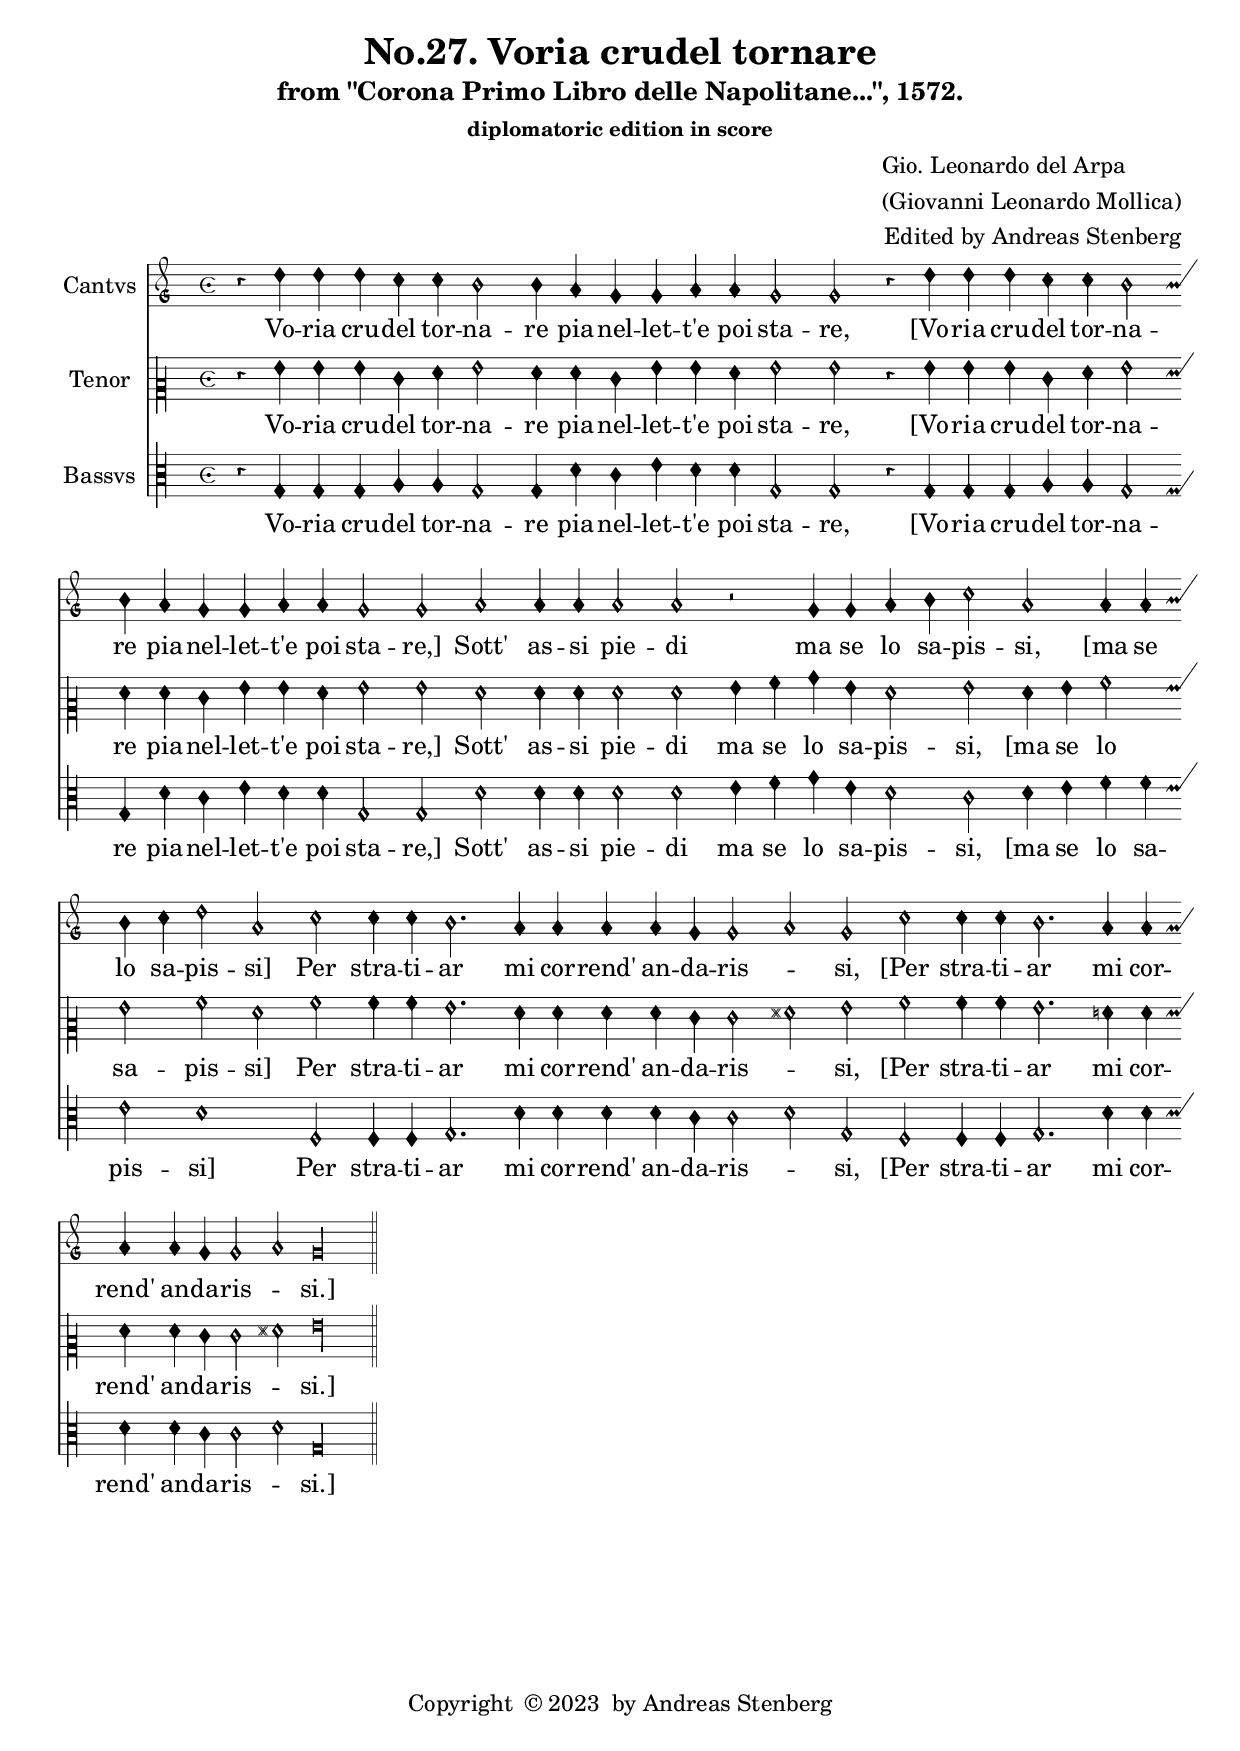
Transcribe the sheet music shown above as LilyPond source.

\version "2.20.0"
\language "deutsch"

\defineBarLine ":||:" #'(":||:" "" "")
\defineBarLine "||:" #'("||:" "" "")

ficta = { \set suggestAccidentals = ##t }

\header {

  title = "No.27. Voria crudel tornare"
  subtitle = "from \"Corona Primo Libro delle Napolitane...\", 1572."
  subsubtitle = "diplomatoric edition in score"
  composer = \markup \column { "Gio. Leonardo del Arpa" "(Giovanni Leonardo Mollica)" \vspace #0.5 }
  arranger = "Edited by Andreas Stenberg"
  poet = ""
  meter =""

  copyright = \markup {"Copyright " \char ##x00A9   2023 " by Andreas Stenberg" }
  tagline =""

}


global = {
  \autoBeamOff
  \override Staff.TimeSignature.style =#'mensural
  \override NoteHead.style = #'petrucci
  \override Flag.style =#'mensural
  \override Rest.style = #'mensural
  \override Staff.Accidental.glyph-name-alist =
  #alteration-mensural-glyph-name-alist
  \override Staff.BarLine.bar-extent = #'(-3.0 . 3.0)
  \accidentalStyle no-reset
  \key c \major
  \time 6/4
}

sopranoVoice = \relative c'' {

  %% to chose cleffing comment in and out as needed.
  \clef "petrucci-g"			%% orignal clefing
  %  \clef "petrucci-g"  		%% semi-moderniced clefing to facilitate reading
  \global
  \dynamicUp
  % Music follows here.
  \override Staff.BarLine.transparent =##t
  r4 d4 d4 d4 c4 c4
  h2 h4 a4 g4 g4

  a4 a4
  g2 g2
  r4 d'4 d4 d4 c4 c4
  h2 h4 a4 g4 g4

  a4 a4
  g2 g2
  a2 a4 a4
  a2 a2
  r2 g4 g4 a4 h4 c2

  a2 a4 a4 h4 c4
  d2 a2
  c2 c4 c4
  h2. a4 a4 a4

  a4 g4
  g2\melisma a2\melismaEnd g2
  c2 c4 c4
  h2. a4
  a4 a4 a4 g4

  g2\melisma a2\melismaEnd
  g\longa
  \once \revert Staff.BarLine.transparent
  \once  \override Staff.BarLine.bar-extent = #'(-3 . 3)
  \bar "||"

}

verseSopranoVoice = \lyricmode {
  % Lyrics follow here.
  Vo -- ria cru -- del tor -- na -- re pia -- nel -- let -- t'e poi sta -- re,
  [Vo -- ria cru -- del tor -- na -- re pia -- nel -- let -- t'e poi sta -- re,]
  Sott' as -- si pie -- di ma se lo sa -- pis -- si,
  [ma se lo sa -- pis -- si]
  Per stra -- ti -- ar mi cor -- rend' an -- da -- ris -- si,
  [Per stra -- ti -- ar mi cor -- rend' an -- da -- ris -- si.]
}

tenorVoice = \relative c' {

  %% to chose cleffing comment in and out as needed.
  \clef "petrucci-c2"			%% orignal clefing
  %  \clef "petrucci-g"  		%% semi-moderniced clefing to facilitate reading
  \global
  \dynamicUp
  % Music follows here.
  r4 g'4 g4 g4 e4 f4
  g2 f4 f4 e4 g4

  g4 f4
  g2 g2
  r4 g4 g4 g4 e4 f4
  g2 f4 f4 e4 g4 g4 f4

  g2 g2
  f2 f4 f4
  f2 f2
  g4 a4 h4 g4
  f2 g2

  f4 g4
  a2 g2
  a2 f2
  a2 a4 a4
  g2. f4
  f4 f4 f4 e4

  e2\melisma fis2\melismaEnd  g2
  a2 a4 a4
  g2. f4 f4 f4 f4 e4
  e2\melisma fis2\melismaEnd
  g\longa
  \once \revert Staff.BarLine.transparent
  \once  \override Staff.BarLine.bar-extent = #'(-3 . 3)
}

verseTenorVoice = \lyricmode {
  % Lyrics follow here.
  Vo -- ria cru -- del tor -- na -- re pia -- nel -- let -- t'e poi sta -- re,
  [Vo -- ria cru -- del tor -- na -- re pia -- nel -- let -- t'e poi sta -- re,]
  Sott' as -- si pie -- di ma se lo sa -- pis -- si,
  [ma se lo sa -- pis -- si]
  Per stra -- ti -- ar mi cor -- rend' an -- da -- ris -- si,
  [Per stra -- ti -- ar mi cor -- rend' an -- da -- ris -- si.]
}

bassVoice = \relative c {
  \clef "petrucci-c3"
  \global
  \dynamicUp
  % Music follows here.
  r4 g'4 g4 g4 a4 a4
  g2 g4 d'4 c4 e4

  d4 d4
  g,2 g2
  r4 g4 g4 g4 a4 a4
  g2 g4 d'4 c4 e4

  d4 d4
  g,2 g2
  d'2 d4 d4
  d2 d2
  e4 f4 g4 e4
  d2

  c2
  d4 e4 f4 f4 e2
  d1
  f,2 f4 f4
  g2. d'4 d4 d4

  d4 c4
  c2\melisma d2\melismaEnd
  g,2
  f2 f4 f4
  g2. d'4 d4 d4 d4 c4
  c2\melisma d2\melismaEnd
  g,\longa
  \once \revert Staff.BarLine.transparent
  \once  \override Staff.BarLine.bar-extent = #'(-3 . 3)
}

verseBassVoice = \lyricmode {
  % Lyrics follow here.
  Vo -- ria cru -- del tor -- na -- re pia -- nel -- let -- t'e poi sta -- re,
  [Vo -- ria cru -- del tor -- na -- re pia -- nel -- let -- t'e poi sta -- re,]
  Sott' as -- si pie -- di ma se lo sa -- pis -- si,
  [ma se lo sa -- pis -- si]
  Per stra -- ti -- ar mi cor -- rend' an -- da -- ris -- si,
  [Per stra -- ti -- ar mi cor -- rend' an -- da -- ris -- si.]
}

sopranoVoicePart = \new MensuralStaff \with {
  instrumentName = "Cantvs"
  midiInstrument = "choir aahs"
} { \sopranoVoice }
\addlyrics { \verseSopranoVoice }

tenorVoicePart = \new MensuralStaff \with {
  instrumentName = "Tenor"
  midiInstrument = "choir aahs"
} {  \tenorVoice }
\addlyrics { \verseTenorVoice }

bassVoicePart = \new MensuralStaff \with {
  instrumentName = "Bassvs"
  midiInstrument = "choir aahs"
} { \bassVoice }
\addlyrics { \verseBassVoice }

\score {
  <<
    \sopranoVoicePart
    \tenorVoicePart
    \bassVoicePart
  >>
  \layout { }
  \midi {
    \tempo 4=100
  }
}

%% verses 2-4
\pageBreak

\markup {

  \fontsize #1.0

  \column {


    \fill-line {

      \column {

        \line { Voria crudel tornare }
        \line { \hspace #4 Citrangolo e poi stare }
        \line { \hspace #4 Alla fenestra ma se lo sapissi }
        \line { \hspace #4 Per darmi morte seccar mi farssi. }

        \vspace #1.0

        \line { Ahime non so che fare }
        \line { \hspace #4 Specchio mirarte tornare }
        \line { \hspace #4 Sol per mirarte ma se lo sapissi }
        \line { \hspace #4 A qualche vecchia brutta mi darssi. }

        \vspace #1.0

        \line { Meglio saria tornare }
        \line { \hspace #4 Ghiaccio per non brusciare }
        \line { \hspace #4 A cosi forte maa se lo sapissi }
        \line { \hspace #4 Coss' occhi ardenti pur lo disfarissi. }
      }
    }
  }
}

\paper {
  page-breaking = #ly:minimal-breaking
  ragged-bottom = ##t
  ragged-last-bottom = ##t
  ragged-last = ##t
}